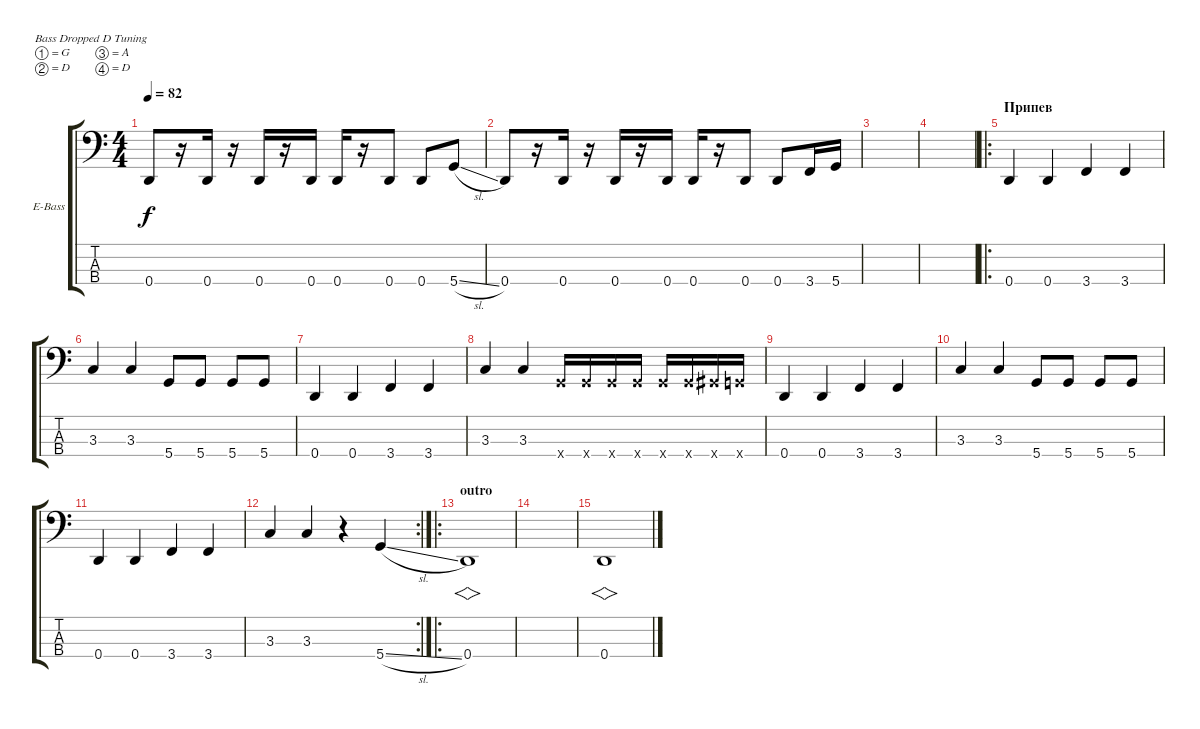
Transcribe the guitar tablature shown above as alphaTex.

\defaultSystemsLayout 4
\bracketExtendMode groupsimilarinstruments
\firstSystemTrackNameOrientation horizontal
\otherSystemsTrackNameOrientation horizontal
\track ("Electric Bass" "E-Bass") {instrument electricbassfinger}
\staff {score tabs}
\tuning (G2 D2 A1 D1)
\ts (4 4)
\tempo 82
\clef f4
\ks c
0.4.8{dy f} r.16 0.4.16 r.16 0.4.16 r.16 0.4.16 0.4.16 r.16 0.4.8 0.4.8 5.4{sl}.8 |
0.4.8 r.16 0.4.16 r.16 0.4.16 r.16 0.4.16 0.4.16 r.16 0.4.8 0.4.8 3.4.16 5.4.16 |
|
|
\ro
\section ("" "Припев")
0.4.4 0.4.4 3.4.4 3.4.4 |
3.3.4 3.3.4 5.4.8 5.4.8 5.4.8 5.4.8 |
0.4.4 0.4.4 3.4.4 3.4.4 |
3.3.4 3.3.4 5.4{x}.16 5.4{x}.16 5.4{x}.16 5.4{x}.16 5.4{x}.16 5.4{x}.16 6.4{x}.16 5.4{x}.16 |
0.4.4 0.4.4 3.4.4 3.4.4 |
3.3.4 3.3.4 5.4.8 5.4.8 5.4.8 5.4.8 |
0.4.4 0.4.4 3.4.4 3.4.4 |
\rc 2
3.3.4 3.3.4 r.4 5.4{sl}.4 |
\ro
\section ("" "outro")
0.4.1{vs} |
|
0.4.1{vs}
